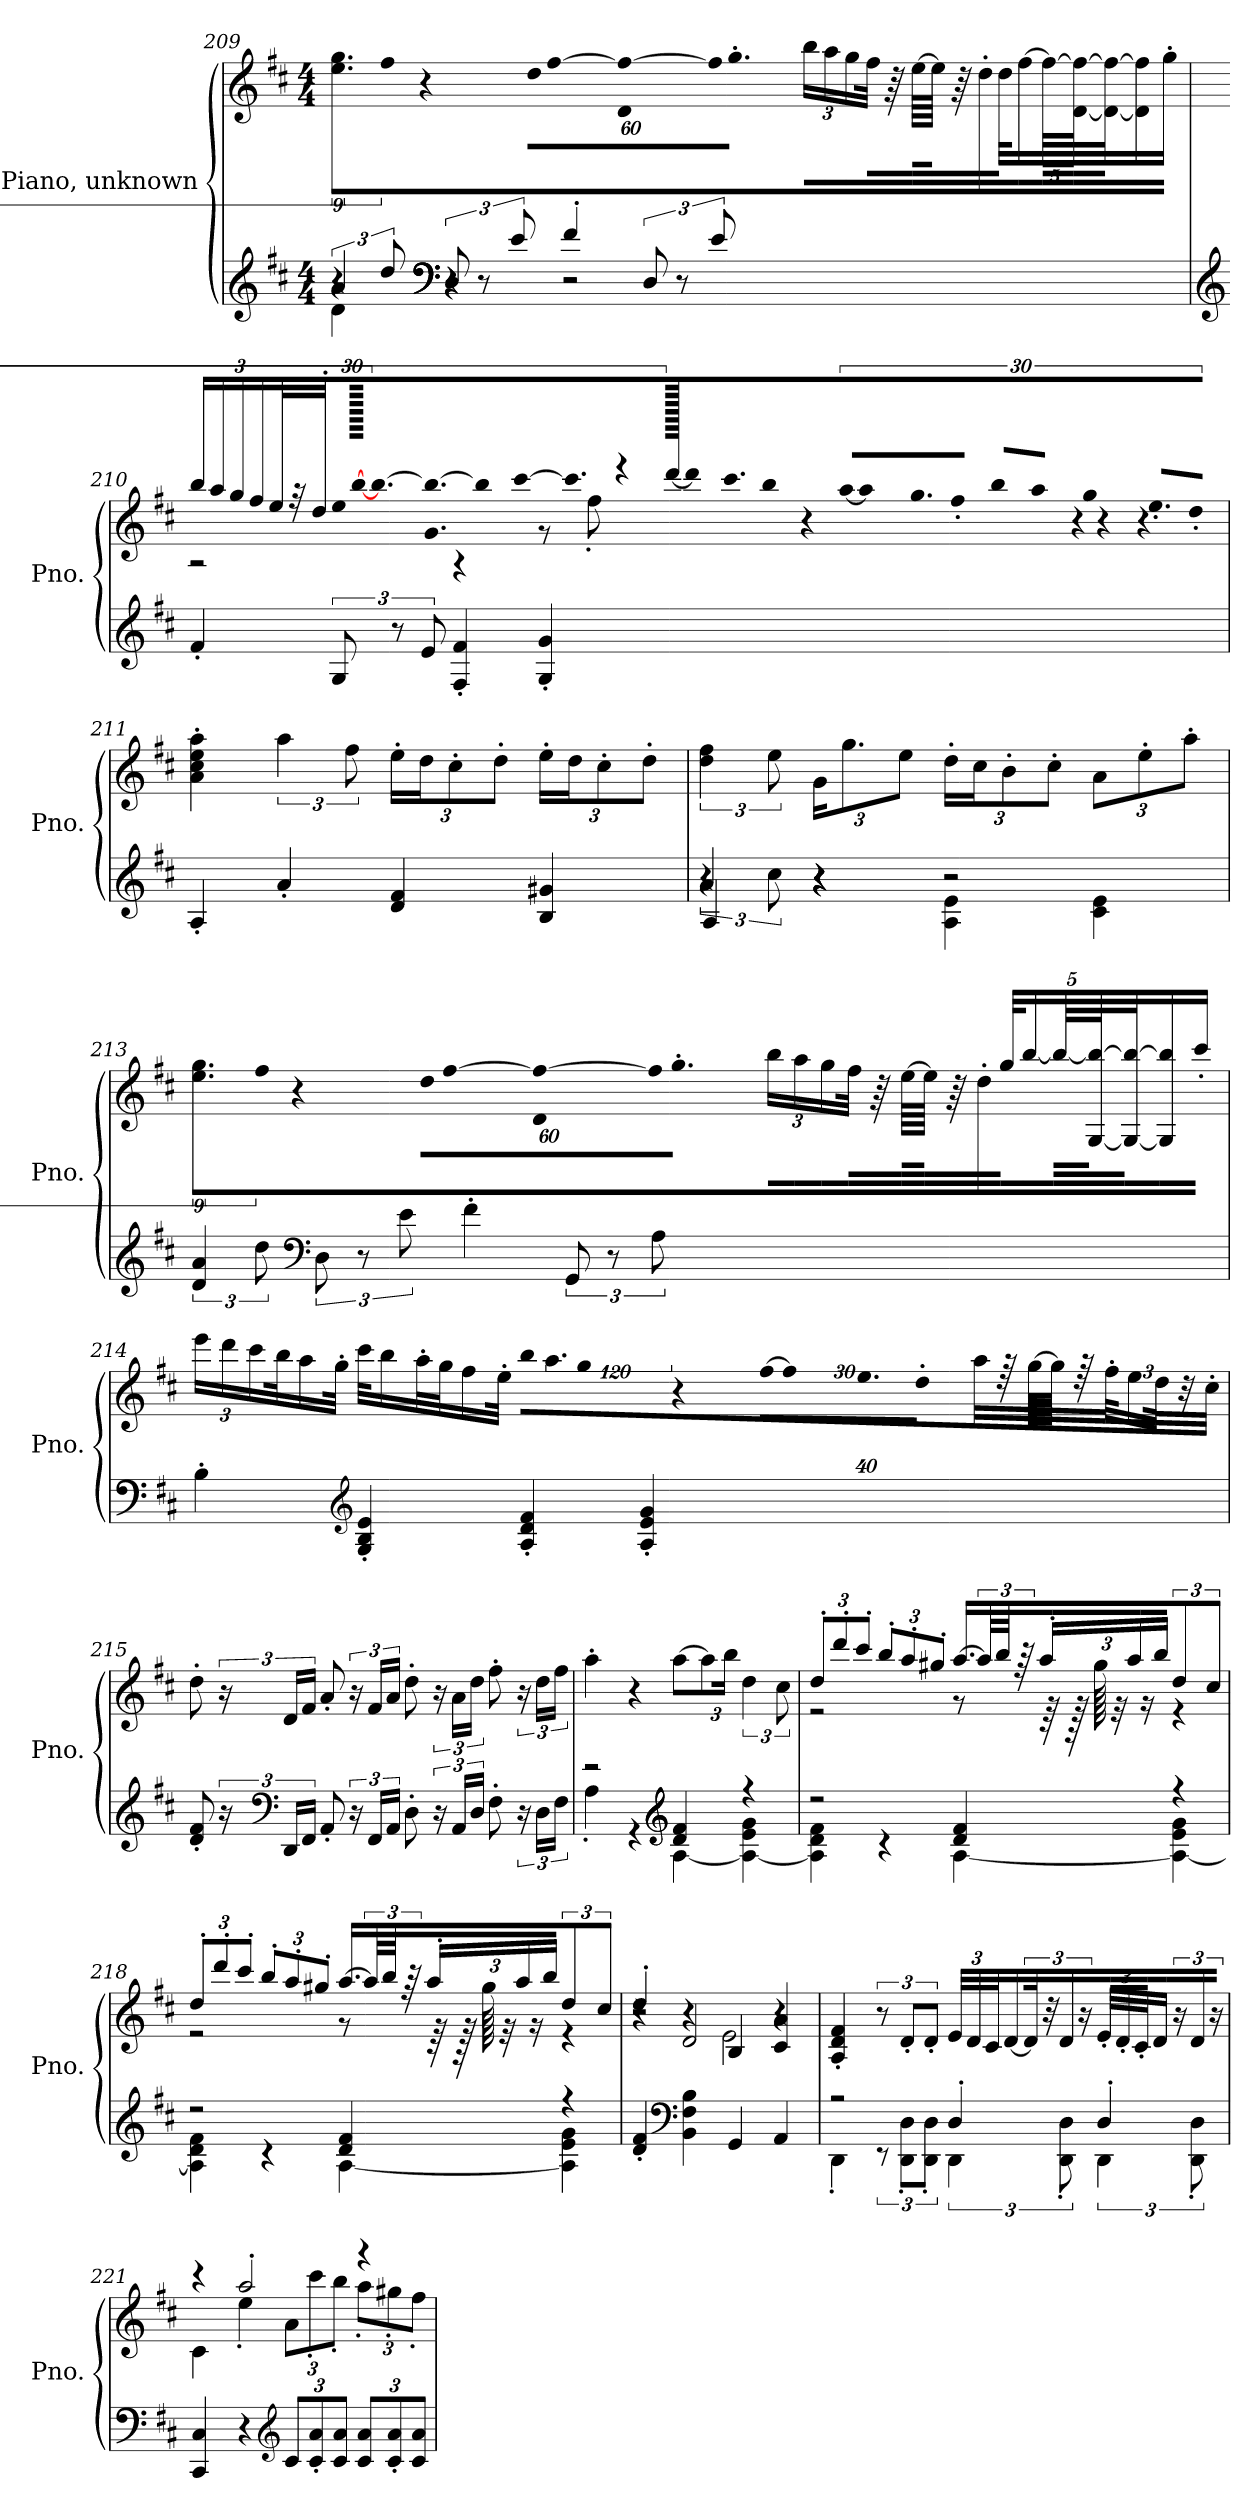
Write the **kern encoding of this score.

**kern	**kern
*part1	*part1
*staff2	*staff1
*I"Piano, unknown	*
*I'Pno.	*
*clefG2	*clefG2
*k[f#c#]	*k[f#c#]
*M4/4	*M4/4
=209	=209
*^	*
*	*^	*
4a/	4d\	6r	9.ee\ 9.gg\L
!	!	!	!LO:N:vis=16
.	.	12dd/	1920%107ff#\Jk
!	!	!	!LO:N:vis=32
.	.	.	1920%53r
*clefF4	*	*	*
!	!	!	!LO:N:vis=32
4r	4r	12D/	1920%53dd\KLL
!	!	!	!LO:N:vis=16
.	.	.	[1920%107ff#\
!	!	!	!LO:N:vis=16
.	.	12r	1920%107d\ 1920%107ff#\_
!	!	!	!LO:N:vis=32
.	.	.	1920%53ff#\K]
.	.	12e/	18.gg'\JJ
*	*	*	*Xbrackettup
2r	2r	4f#'/	24bb\LL
.	.	.	24aa\
.	.	.	24gg\
.	.	.	32ff#\JJk
.	.	.	64r
.	.	.	[64ee\LLLL
.	.	.	64ee\JJJJ]
.	.	.	64r
.	.	.	32dd'\
.	.	12D/	40dd\KLL
.	.	.	[20ff#\
.	.	.	80ff#\LL_
.	.	12r	.
.	.	.	[80d\ 80ff#\_J
.	.	.	40d\_ 40ff#\_J
.	.	.	16d\] 16ff#\]
.	.	12e/	.
.	.	.	16gg'\JJ
*v	*v	*v	*
!!LO:LB:g=z
=210	=210
*clefG2	*
*	*^
4f#'/	24bb/LL	2r
.	24aa/	.
.	24gg/	.
.	24ff#/	.
.	48ee/JJk	.
.	32r	.
.	32dd'/LLL	.
*	*brackettup	*
!	!LO:N:vis=64	!
12G/	960%17ee/L	.
!	!LO:N:vis=64	!
.	[960%17bb/J	.
.	1920ryy	.
!	!LO:N:vis=32.	!
.	1920%103bb/_	.
12r	.	.
!	!LO:N:vis=32.	!
.	1920%103g/ 1920%103bb/_	.
!	!LO:N:vis=64	!
.	960%17bb/L]	.
!	!LO:N:vis=64	!
.	[960%17ccc#/J	.
12e/	.	.
!	!LO:N:vis=32.	!
.	1920%103ccc#/JJJ]	.
!	!LO:N:vis=64	!
.	960%17r	.
4F#/' 4f#/'	[1920ddd/	4r
.	480%17ddd/LL]	.
!	!LO:N:vis=32.	!
.	1920%103ccc#/	.
!	!LO:N:vis=64	!
.	960%17bb/JJJk	.
!	!LO:N:vis=64	!
.	960%17r	.
!	!LO:N:vis=64	!
.	[960%17aa/LLLL	.
!	!LO:N:vis=64	!
.	960%17aa/J]	.
.	1920ryy	.
!	!LO:N:vis=32.	!
.	1920%103gg/	.
!	!LO:N:vis=32	!
.	640%23ff#'/JJJ	.
4G/' 4g/'	.	8r
!	!LO:N:vis=32	!
.	640%23bb/LLL	.
!	!LO:N:vis=32	!
.	640%23aa/JJJ	.
!	!LO:N:vis=64	!
.	960%17r	.
!	!LO:N:vis=64	!
.	960%17gg/	.
!	!LO:N:vis=32	!
.	640%23r	.
.	.	8ff#'\
!	!LO:N:vis=64	!
.	960%17r	.
!	!LO:N:vis=32.	!
.	1920%103ee'/LLL	.
!	!LO:N:vis=32	!
.	640%23dd'/JJJ	.
960ryy	.	960ryy
*	*v	*v
!!LO:LB:g=z
=211	=211
4A'/	4a\' 4cc#\' 4ee\' 4aa\'
4a'/	6aa\
.	12ff#\
*	*Xbrackettup
4d/ 4f#/	24ee'\LL
.	24dd\J
.	12cc#'\
.	12dd'\J
4B/ 4g#X/	24ee'\LL
.	24dd\J
.	12cc#'\
.	12dd'\J
=212	=212
*^	*
*	*^	*
*	*	*	*brackettup
4a/	6r	4A/	6dd\ 6ff#\
.	12cc#\	.	12ee\
*	*	*	*Xbrackettup
4r	4r	4r	24g\KL
.	.	.	12.gg\
.	.	.	12ee\J
2r	4A\ 4e\	2r	24dd'\LL
.	.	.	24cc#\J
.	.	.	12b'\
.	.	.	12cc#'\J
.	4c#\ 4e\	.	12a\L
.	.	.	12ee'\
.	.	.	12aa'\J
*v	*v	*v	*
!!LO:LB:g=z
=213	=213
*	*brackettup
6d/ 6a/	9.ee\ 9.gg\L
!	!LO:N:vis=16
12dd\	1920%107ff#\Jk
!	!LO:N:vis=32
.	1920%53r
*clefF4	*
!	!LO:N:vis=32
12D\	1920%53dd\KLL
!	!LO:N:vis=16
.	[1920%107ff#\
!	!LO:N:vis=16
12r	1920%107d\ 1920%107ff#\_
!	!LO:N:vis=32
.	1920%53ff#\K]
12e\	18.gg'\JJ
*	*Xbrackettup
4f#'\	24bb\LL
.	24aa\
.	24gg\
.	32ff#\JJk
.	64r
.	[64ee\LLLL
.	64ee\JJJJ]
.	64r
.	32dd'\
12GG/	40gg/KLL
.	[20bb/
.	80bb/LL_
12r	.
.	[80G/ 80bb/_J
.	40G/_ 40bb/_J
.	16G/] 16bb/]
12A\	.
.	16ccc#'/JJ
!!LO:PB:g=z
=214	=214
4B'\	24eee\LL
.	24ddd\
.	24ccc#\
.	32bb\K
.	16aa\
.	32gg'\JJk
*clefG2	*
4G/' 4B/' 4e/'	32ccc#\KLL
.	16bb\
.	32aa'\L
.	32gg\J
.	16ff#\
.	32ee'\JJk
*	*brackettup
!	!LO:N:vis=32
4A/' 4d/' 4f#/'	640%23bb\LLL
!	!LO:N:vis=32.
.	1920%103aa\
!	!LO:N:vis=64
.	960%17gg\JJJk
!	!LO:N:vis=64
.	960%17r
!	!LO:N:vis=64
.	[960%17ff#\LLLL
!	!LO:N:vis=64
.	960%17ff#\J]
.	1920ryy
!	!LO:N:vis=32.
.	1920%103ee\
!	!LO:N:vis=32
.	640%23dd'\JJJ
4A/' 4e/' 4g/'	.
.	32aa\
.	64r
.	[64gg\LLLL
.	64gg\JJJJ]
.	64r
.	32ff#'\KLL
*	*Xbrackettup
.	24ee\
.	48dd\JJk
.	32r
.	32cc#'\
1920ryy	.
!!LO:LB:g=z
=215	=215
8d/' 8f#/'	8dd'\
*	*brackettup
24r	24r
*clefF4	*
24DD/LL	24d/LL
24FF#/JJ	24f#/JJ
8AA'/	8a'/
24r	24r
24FF#/LL	24f#/LL
24AA/JJ	24a/JJ
8D'\	8dd'\
24r	24r
24AA/LL	24a\LL
24D/JJ	24dd\JJ
8F#'\	8ff#'\
24r	24r
24D\LL	24dd\LL
24F#\JJ	24ff#\JJ
=216	=216
*^	*
2r	4A'\	4aa'\
.	4r	4r
*clefG2	*	*
4d/ 4f#/	[4A\	[8aa\L
*	*	*Xbrackettup
.	.	12aa\]
.	.	24bb\Jk
*	*	*brackettup
4r	4A\_ 4e\ 4g\	6dd\
.	.	12cc#\
!!LO:LB:g=z
=217	=217	=217
*	*	*Xbrackettup
*	*	*^
2r	4A\] 4d\ 4f#\	12dd'/L	2r
.	.	12ddd'/	.
.	.	12ccc#'/J	.
.	4r	12bb'/L	.
.	.	12aa'/	.
.	.	12gg#X'/J	.
4d/ 4f#/	[4A\	[16.aa/LL	8r
*	*	*brackettup	*
.	.	96aa/LL]	.
.	.	96bb/JJJJ	.
.	.	96r	.
*	*	*Xbrackettup	*
.	.	24aa'/LL	64r
.	.	.	128r
.	.	.	128gg#\
.	.	.	32r
.	.	24aa/	.
.	.	.	16r
.	.	24bb/JJ	.
*	*	*brackettup	*
4r	4A\_ 4e\ 4g\	6dd/	4r
.	.	12cc#/	.
!!LO:LB:g=z	!!
=218	=218	=218	=218
*	*	*Xbrackettup	*
2r	4A\] 4d\ 4f#\	12dd'/L	2r
.	.	12ddd'/	.
.	.	12ccc#'/J	.
.	4r	12bb'/L	.
.	.	12aa'/	.
.	.	12gg#X'/J	.
4d/ 4f#/	[4A\	[16.aa/LL	8r
*	*	*brackettup	*
.	.	96aa/LL]	.
.	.	96bb/JJJJ	.
.	.	96r	.
*	*	*Xbrackettup	*
.	.	24aa'/LL	64r
.	.	.	128r
.	.	.	128gg#\
.	.	.	32r
.	.	24aa/	.
.	.	.	16r
.	.	24bb/JJ	.
*	*	*brackettup	*
4r	4A\] 4e\ 4g\	6dd/	4r
.	.	12cc#/	.
*v	*v	*	*
=219	=219	=219
*	*	*^
4d/' 4f#/'	4dd'/	2r	4r
*clefF4	*	*	*
4BB\ 4F#\ 4B\	4r	.	2d/
4GG/	4B/	2e\	.
4AA/	4c#/ 4a/	.	4r
*	*v	*v	*v
!!LO:LB:g=z
=220	=220
*^	*
2r	4DD'\	4A/' 4d/' 4f#/'
.	12r	12r
.	12DD\' 12D\'L	12d'/L
.	12DD\' 12D\'J	12d'/J
*	*	*Xbrackettup
4D'/	6DD\	48e/LLL
.	.	48d/
.	.	48c#/J
.	.	[16d/
*	*	*brackettup
.	.	48d/JJk]
.	.	48r
.	12DD\' 12D\'	24d/
.	.	24r
*	*	*Xbrackettup
4D'/	6DD\	48e'/LLL
.	.	48d'/
.	.	48c#'/J
.	.	16d/JJ
*	*	*brackettup
.	.	24r
.	12DD\' 12D\'	24d/
.	.	24r
*v	*v	*
=221	=221
*	*^
4CC#/ 4C#/	4r	4c#\
4r	2aa'/	4ee'\
*clefG2	*	*
*Xbrackettup	*	*Xbrackettup
12c#/L	.	12a\L
12c#/' 12a/'	.	12ccc#'\
12c#/ 12a/J	.	12bb'\J
12c#/ 12a/L	4r	12aa'\L
12c#/' 12a/'	.	12gg#X'\
12c#/ 12a/J	.	12ff#'\J
*	*v	*v
=	=
*-	*-
